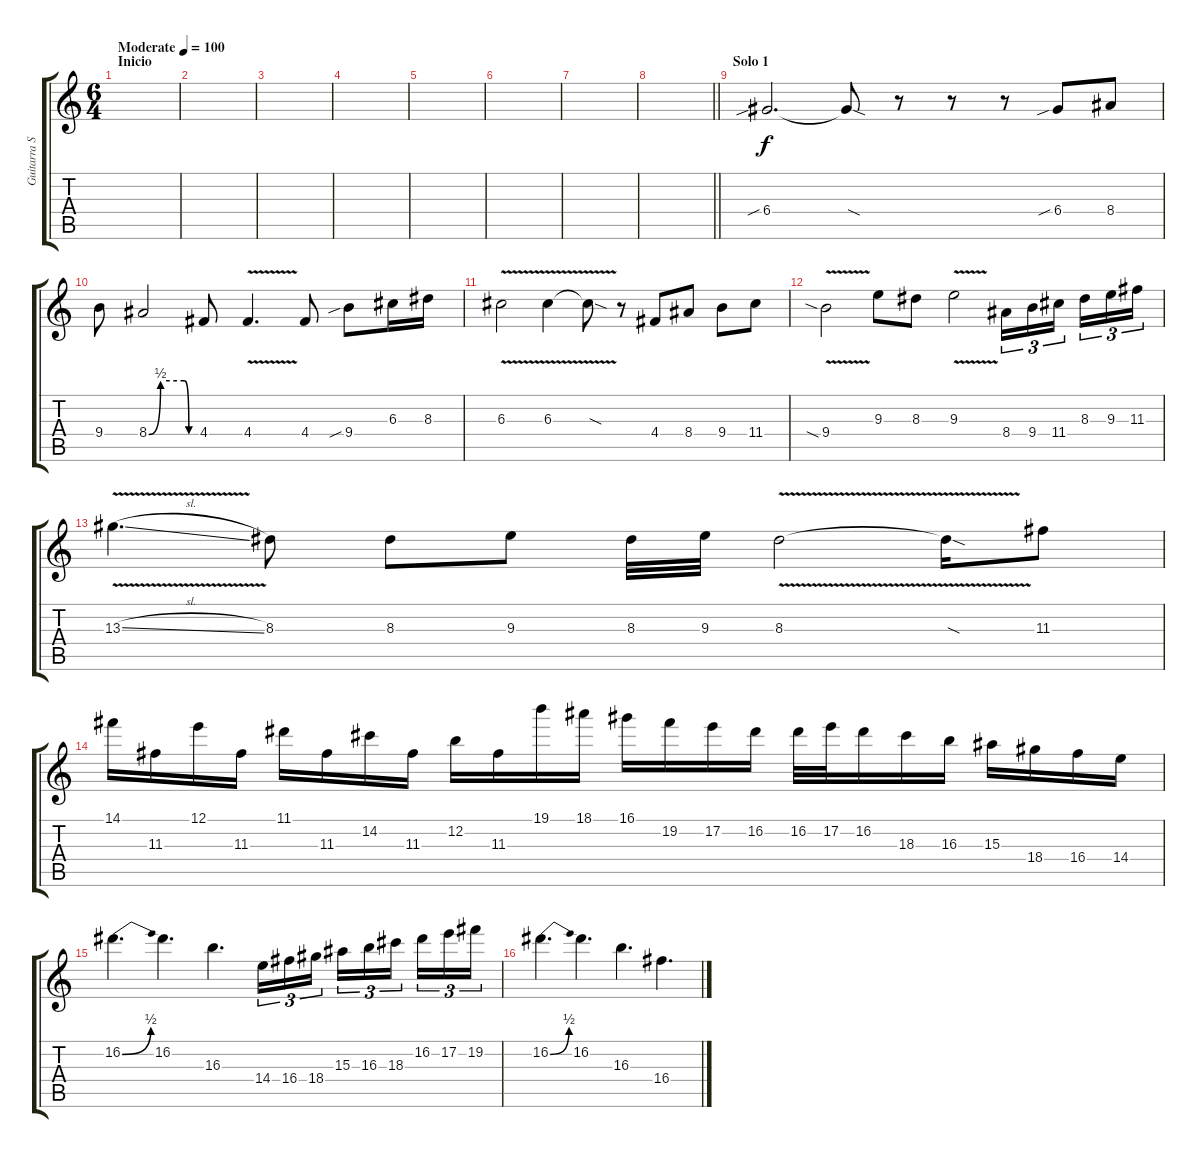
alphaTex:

\track ("Guitarra Solo" "Guitarra S") {instrument distortionguitar}
\staff {score tabs}
\tuning (E4 B3 G3 D3 A2 E2) {hide}
\ts (6 4)
\section ("" "Inicio")
\tempo (100 "Moderate")
\clef g2
\ks c
|
|
|
|
|
|
|
\barLineRight lightlight
|
\section ("" "Solo 1")
6.4{sib}.2{d} 6.4{sod t}.8 r.8 r.8 r.8 6.4{sib}.8 8.4.8 |
9.4.8 8.4{be (custom 0 0 15 2 45 2 51 0 56 0 60 0)}.2 4.4.8 4.4{v}.4{d} 4.4.8 9.4{sib}.8 6.3.16 8.3.16 |
6.3{v}.2 6.3{v}.4{instrument guitarharmonics} 6.3{sod t}.8 r.8 4.4.8{instrument distortionguitar} 8.4.8 9.4.8 11.4.8 |
9.4{v sia}.2 9.3.8 8.3.8 9.3{v}.2 8.4.16{tu (3 2)} 9.4.16{tu (3 2)} 11.4.16{tu (3 2) beam splitsecondary} 8.3.16{tu (3 2)} 9.3.16{tu (3 2)} 11.3.16{tu (3 2)} |
13.3{v sl}.4{d} 8.3.8 8.3.8 9.3.8 8.3.32 9.3.32 8.3{v}.2 8.3{sod t}.16 11.3.8 |
14.1.16 11.3.16 12.1.16 11.3.16 11.1.16 11.3.16 14.2.16 11.3.16 12.2.16 11.3.16 19.1.16 18.1.16 16.1.16 19.2.16 17.2.16 16.2.16 16.2.32 17.2.32 16.2.16 18.3.16 16.3.16 15.3.16 18.4.16 16.4.16 14.4.16 |
16.2{be (bend 0 0 60 2)}.4{d} 16.2.4{d} 16.3.4{d} 14.4.16{tu (3 2)} 16.4.16{tu (3 2)} 18.4.16{tu (3 2) beam splitsecondary} 15.3.16{tu (3 2)} 16.3.16{tu (3 2)} 18.3.16{tu (3 2) beam splitsecondary} 16.2.16{tu (3 2)} 17.2.16{tu (3 2)} 19.2.16{tu (3 2)} |
16.2{be (bend 0 0 60 2)}.4{d} 16.2.4{d} 16.3.4{d} 16.4{sl}.4{d}
